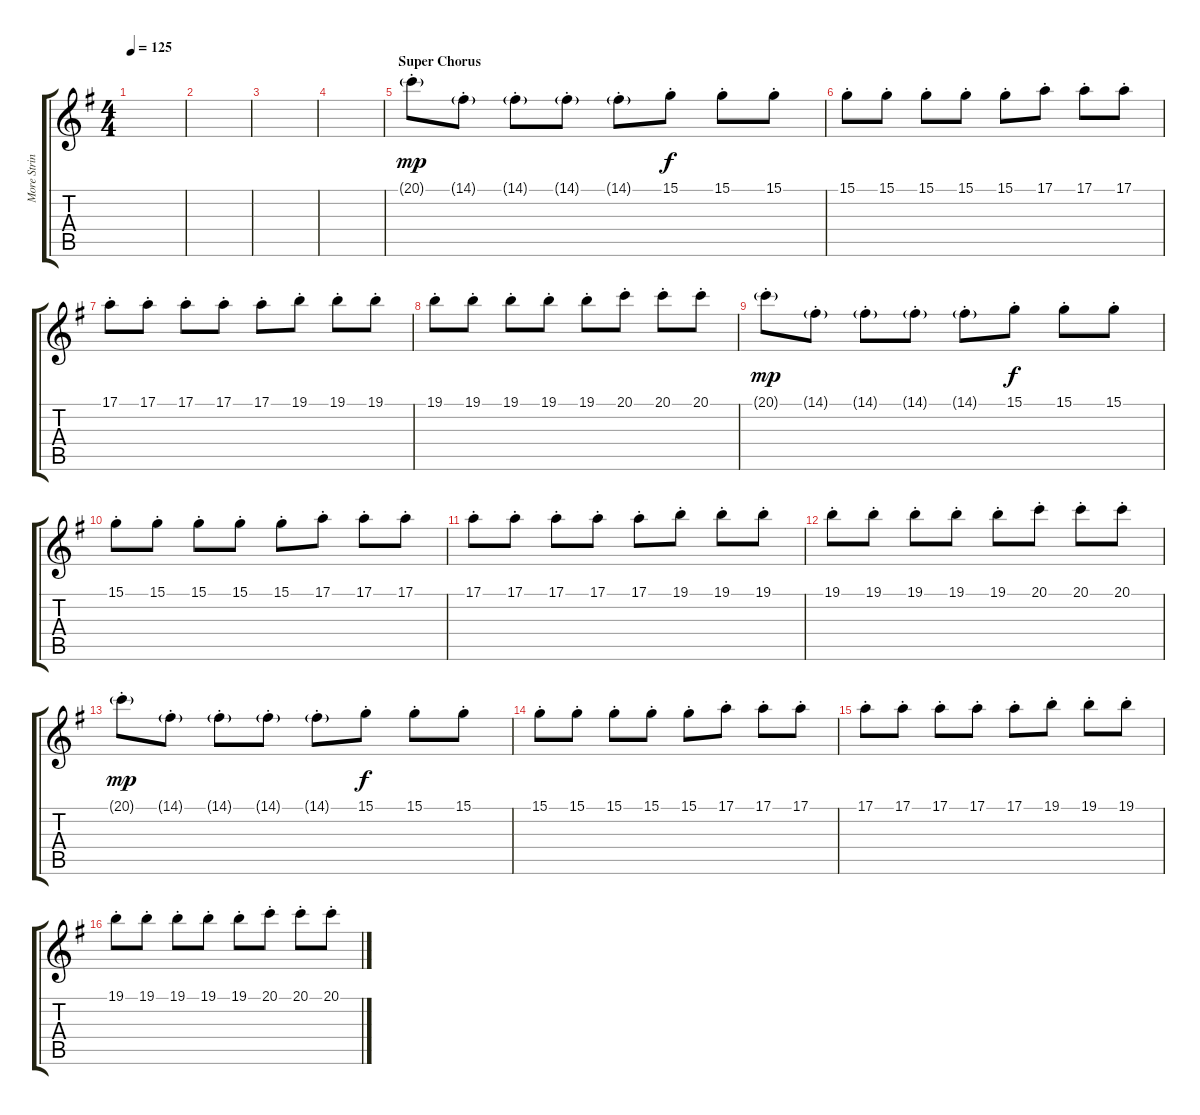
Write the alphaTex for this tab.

\track ("More Strings" "More Strin") {instrument stringensemble1}
\staff {score tabs}
\tuning (E4 B3 G3 D3 A2 E2) {hide}
\ts (4 4)
\tempo 125
\clef g2
\ks g
|
|
|
|
\section ("" "Super Chorus")
20.1{g st}.8{dy mp volume 5 instrument stringensemble1} 14.1{g st}.8{volume 13} 14.1{g st}.8 14.1{g st}.8 14.1{g st}.8 15.1{st}.8{dy f} 15.1{st}.8 15.1{st}.8 |
15.1{st}.8 15.1{st}.8 15.1{st}.8 15.1{st}.8 15.1{st}.8 17.1{st}.8 17.1{st}.8 17.1{st}.8 |
17.1{st}.8 17.1{st}.8 17.1{st}.8 17.1{st}.8 17.1{st}.8 19.1{st}.8 19.1{st}.8 19.1{st}.8 |
19.1{st}.8 19.1{st}.8 19.1{st}.8 19.1{st}.8 19.1{st}.8 20.1{st}.8 20.1{st}.8 20.1{st}.8 |
20.1{g st}.8{dy mp volume 5 instrument stringensemble1} 14.1{g st}.8{volume 13} 14.1{g st}.8 14.1{g st}.8 14.1{g st}.8 15.1{st}.8{dy f} 15.1{st}.8 15.1{st}.8 |
15.1{st}.8 15.1{st}.8 15.1{st}.8 15.1{st}.8 15.1{st}.8 17.1{st}.8 17.1{st}.8 17.1{st}.8 |
17.1{st}.8 17.1{st}.8 17.1{st}.8 17.1{st}.8 17.1{st}.8 19.1{st}.8 19.1{st}.8 19.1{st}.8 |
19.1{st}.8 19.1{st}.8 19.1{st}.8 19.1{st}.8 19.1{st}.8 20.1{st}.8 20.1{st}.8 20.1{st}.8 |
20.1{g st}.8{dy mp volume 5 instrument stringensemble1} 14.1{g st}.8{volume 13} 14.1{g st}.8 14.1{g st}.8 14.1{g st}.8 15.1{st}.8{dy f} 15.1{st}.8 15.1{st}.8 |
15.1{st}.8 15.1{st}.8 15.1{st}.8 15.1{st}.8 15.1{st}.8 17.1{st}.8 17.1{st}.8 17.1{st}.8 |
17.1{st}.8 17.1{st}.8 17.1{st}.8 17.1{st}.8 17.1{st}.8 19.1{st}.8 19.1{st}.8 19.1{st}.8 |
19.1{st}.8 19.1{st}.8 19.1{st}.8 19.1{st}.8 19.1{st}.8 20.1{st}.8 20.1{st}.8 20.1{st}.8
